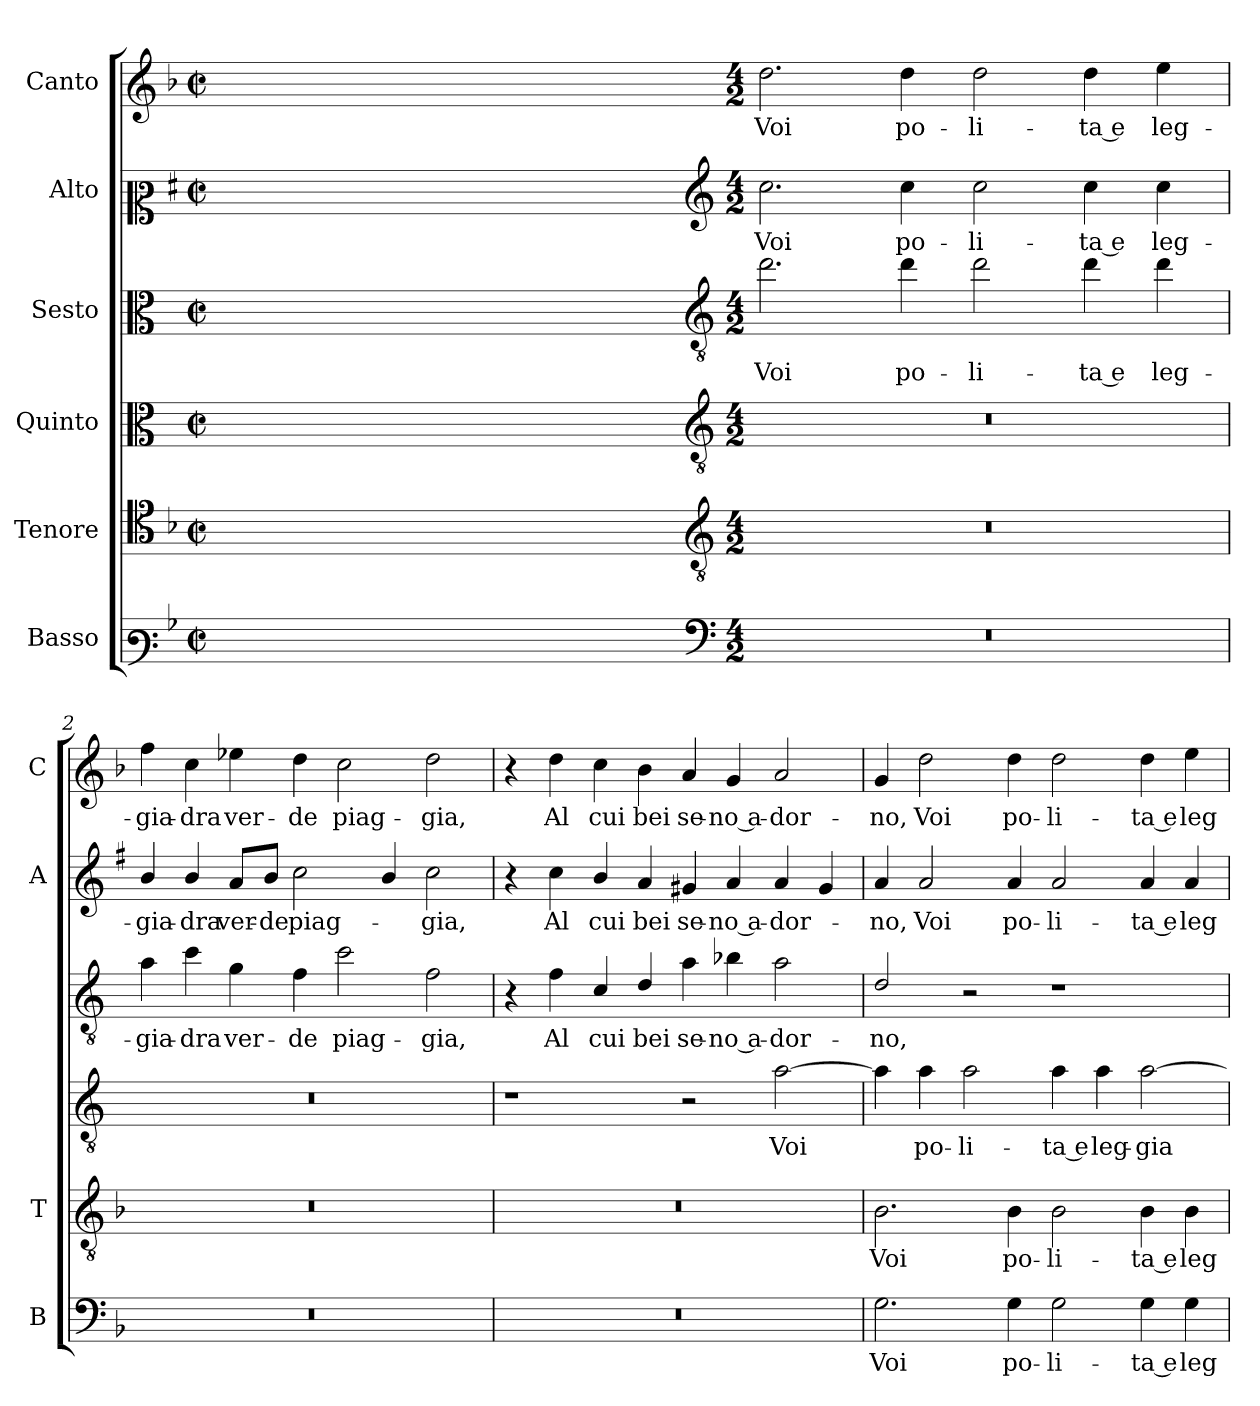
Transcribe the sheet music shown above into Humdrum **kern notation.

**kern	**text	**kern	**text	**kern	**text	**kern	**text	**kern	**text	**kern	**text
*part6	*part6	*part5	*part5	*part4	*part4	*part3	*part3	*part2	*part2	*part1	*part1
*staff6	*staff6	*staff5	*staff5	*staff4	*staff4	*staff3	*staff3	*staff2	*staff2	*staff1	*staff1
*I"Basso	*	*I"Tenore	*	*I"Quinto	*	*I"Sesto	*	*I"Alto	*	*I"Canto	*
*I'B	*	*I'T	*	*	*	*	*	*I'A	*	*I'C	*
*clefF3	*	*clefC4	*	*clefC3	*	*clefC3	*	*clefC2	*	*clefG2	*
*	*	*	*	*ITrd4c7	*	*ITrd4c7	*	*ITrd1c2	*	*	*
*k[b-]	*	*k[b-]	*	*k[b-]	*	*k[b-]	*	*k[b-]	*	*k[b-]	*
*F:	*	*F:	*	*F:	*	*F:	*	*F:	*	*F:	*
*M2/2	*	*M2/2	*	*M2/2	*	*M2/2	*	*M2/2	*	*M2/2	*
*met(c|)	*	*met(c|)	*	*met(c|)	*	*met(c|)	*	*met(c|)	*	*met(c|)	*
=	=	=	=	=	=	=	=	=	=	=	=
1ryy	.	1ryy	.	1ryy	.	1ryy	.	1ryy	.	1ryy	.
=1X-	=1X-	=1X-	=1X-	=1X-	=1X-	=1X-	=1X-	=1X-	=1X-	=1X-	=1X-
4ryy	.	4ryy	.	4ryy	.	4ryy	.	4ryy	.	4ryy	.
4ryy	.	4ryy	.	4ryy	.	4ryy	.	4ryy	.	4ryy	.
4ryy	.	4ryy	.	4ryy	.	4ryy	.	4ryy	.	4ryy	.
4ryy	.	4ryy	.	4ryy	.	4ryy	.	4ryy	.	4ryy	.
=1-	=1-	=1-	=1-	=1-	=1-	=1-	=1-	=1-	=1-	=1-	=1-
*clefF4	*	*clefGv2	*	*clefGv2	*	*clefGv2	*	*clefG2	*	*	*
*M4/2	*	*M4/2	*	*M4/2	*	*M4/2	*	*M4/2	*	*M4/2	*
!	!	!	!	!	!	!	!LO:LY:b	!	!LO:LY:b	!	!LO:LY:b
0r	.	0r	.	0r	.	2.g\	Voi	2.b-\	Voi	2.dd\	Voi
!	!	!	!	!	!	!	!LO:LY:b	!	!LO:LY:b	!	!LO:LY:b
.	.	.	.	.	.	4g\	po-	4b-\	po-	4dd\	po-
!	!	!	!	!	!	!	!LO:LY:b	!	!LO:LY:b	!	!LO:LY:b
.	.	.	.	.	.	2g\	-li-	2b-\	-li-	2dd\	-li-
!	!	!	!	!	!	!	!LO:LY:b	!	!LO:LY:b	!	!LO:LY:b
.	.	.	.	.	.	4g\	-ta e	4b-\	-ta e	4dd\	-ta e
!	!	!	!	!	!	!	!LO:LY:b	!	!LO:LY:b	!	!LO:LY:b
.	.	.	.	.	.	4g\	leg-	4b-\	leg-	4ee\	leg-
=2	=2	=2	=2	=2	=2	=2	=2	=2	=2	=2	=2
!	!	!	!	!	!	!	!LO:LY:b	!	!LO:LY:b	!	!LO:LY:b
0r	.	0r	.	0r	.	4d\	-gia-	4a/	-gia-	4ff\	-gia-
!	!	!	!	!	!	!	!LO:LY:b	!	!LO:LY:b	!	!LO:LY:b
.	.	.	.	.	.	4f\	-dra	4a/	-dra	4cc\	-dra
!	!	!	!	!	!	!	!LO:LY:b	!	!LO:LY:b	!	!LO:LY:b
.	.	.	.	.	.	4c\	ver-	8g/L	ver-	4ee-X\	ver-
!	!	!	!	!	!	!	!	!	!LO:LY:b	!	!
.	.	.	.	.	.	.	.	8a/J	-de	.	.
!	!	!	!	!	!	!	!LO:LY:b	!	!LO:LY:b	!	!LO:LY:b
.	.	.	.	.	.	4B-\	-de	2b-\	piag-	4dd\	-de
!	!	!	!	!	!	!	!LO:LY:b	!	!	!	!LO:LY:b
.	.	.	.	.	.	2f\	piag-	.	.	2cc\	piag-
.	.	.	.	.	.	.	.	4a/	.	.	.
!	!	!	!	!	!	!	!LO:LY:b	!	!LO:LY:b	!	!LO:LY:b
.	.	.	.	.	.	2B-\	-gia,	2b-\	-gia,	2dd\	-gia,
=3	=3	=3	=3	=3	=3	=3	=3	=3	=3	=3	=3
0r	.	0r	.	1r	.	4r	.	4r	.	4r	.
!	!	!	!	!	!	!	!LO:LY:b	!	!LO:LY:b	!	!LO:LY:b
.	.	.	.	.	.	4B-\	Al	4b-\	Al	4dd\	Al
!	!	!	!	!	!	!	!LO:LY:b	!	!LO:LY:b	!	!LO:LY:b
.	.	.	.	.	.	4F/	cui	4a/	cui	4cc\	cui
!	!	!	!	!	!	!	!LO:LY:b	!	!LO:LY:b	!	!LO:LY:b
.	.	.	.	.	.	4G/	bei	4g/	bei	4b-\	bei
!	!	!	!	!	!	!	!LO:LY:b	!	!LO:LY:b	!	!LO:LY:b
.	.	.	.	2r	.	4d\	se-	4f#X/	se-	4a/	se-
!	!	!	!	!	!	!	!LO:LY:b	!	!LO:LY:b	!	!LO:LY:b
.	.	.	.	.	.	4e-X\	-no a-	4g/	-no a-	4g/	-no a-
!	!	!	!	!	!LO:LY:b	!	!LO:LY:b	!	!LO:LY:b	!	!LO:LY:b
.	.	.	.	[2d\	Voi	2d\	-dor-	4g/	-dor-	2a/	-dor-
.	.	.	.	.	.	.	.	4f#/	.	.	.
!!LO:LB:g=z
=4	=4	=4	=4	=4	=4	=4	=4	=4	=4	=4	=4
!	!LO:LY:b	!	!LO:LY:b	!	!	!	!LO:LY:b	!	!LO:LY:b	!	!LO:LY:b
2.G\	Voi	2.B-\	Voi	4d\]	.	2G/	-no,	4g/	-no,	4g/	-no,
!	!	!	!	!	!LO:LY:b	!	!	!	!LO:LY:b	!	!LO:LY:b
.	.	.	.	4d\	po-	.	.	2g/	Voi	2dd\	Voi
!	!	!	!	!	!LO:LY:b	!	!	!	!	!	!
.	.	.	.	2d\	-li-	2r	.	.	.	.	.
!	!LO:LY:b	!	!LO:LY:b	!	!	!	!	!	!LO:LY:b	!	!LO:LY:b
4G\	po-	4B-\	po-	.	.	.	.	4g/	po-	4dd\	po-
!	!LO:LY:b	!	!LO:LY:b	!	!LO:LY:b	!	!	!	!LO:LY:b	!	!LO:LY:b
2G\	-li-	2B-\	-li-	4d\	-ta e	1r	.	2g/	-li-	2dd\	-li-
!	!	!	!	!	!LO:LY:b	!	!	!	!	!	!
.	.	.	.	4d\	leg-	.	.	.	.	.	.
!	!LO:LY:b	!	!LO:LY:b	!	!LO:LY:b	!	!	!	!LO:LY:b	!	!LO:LY:b
4G\	-ta e	4B-\	-ta e	[2d\	-gia-	.	.	4g/	-ta e	4dd\	-ta e
!	!LO:LY:b	!	!LO:LY:b	!	!	!	!	!	!LO:LY:b	!	!LO:LY:b
4G\	leg-	4B-\	leg-	.	.	.	.	4g/	leg-	4ee\	leg-
=	=	=	=	=	=	=	=	=	=	=	=
*-	*-	*-	*-	*-	*-	*-	*-	*-	*-	*-	*-
